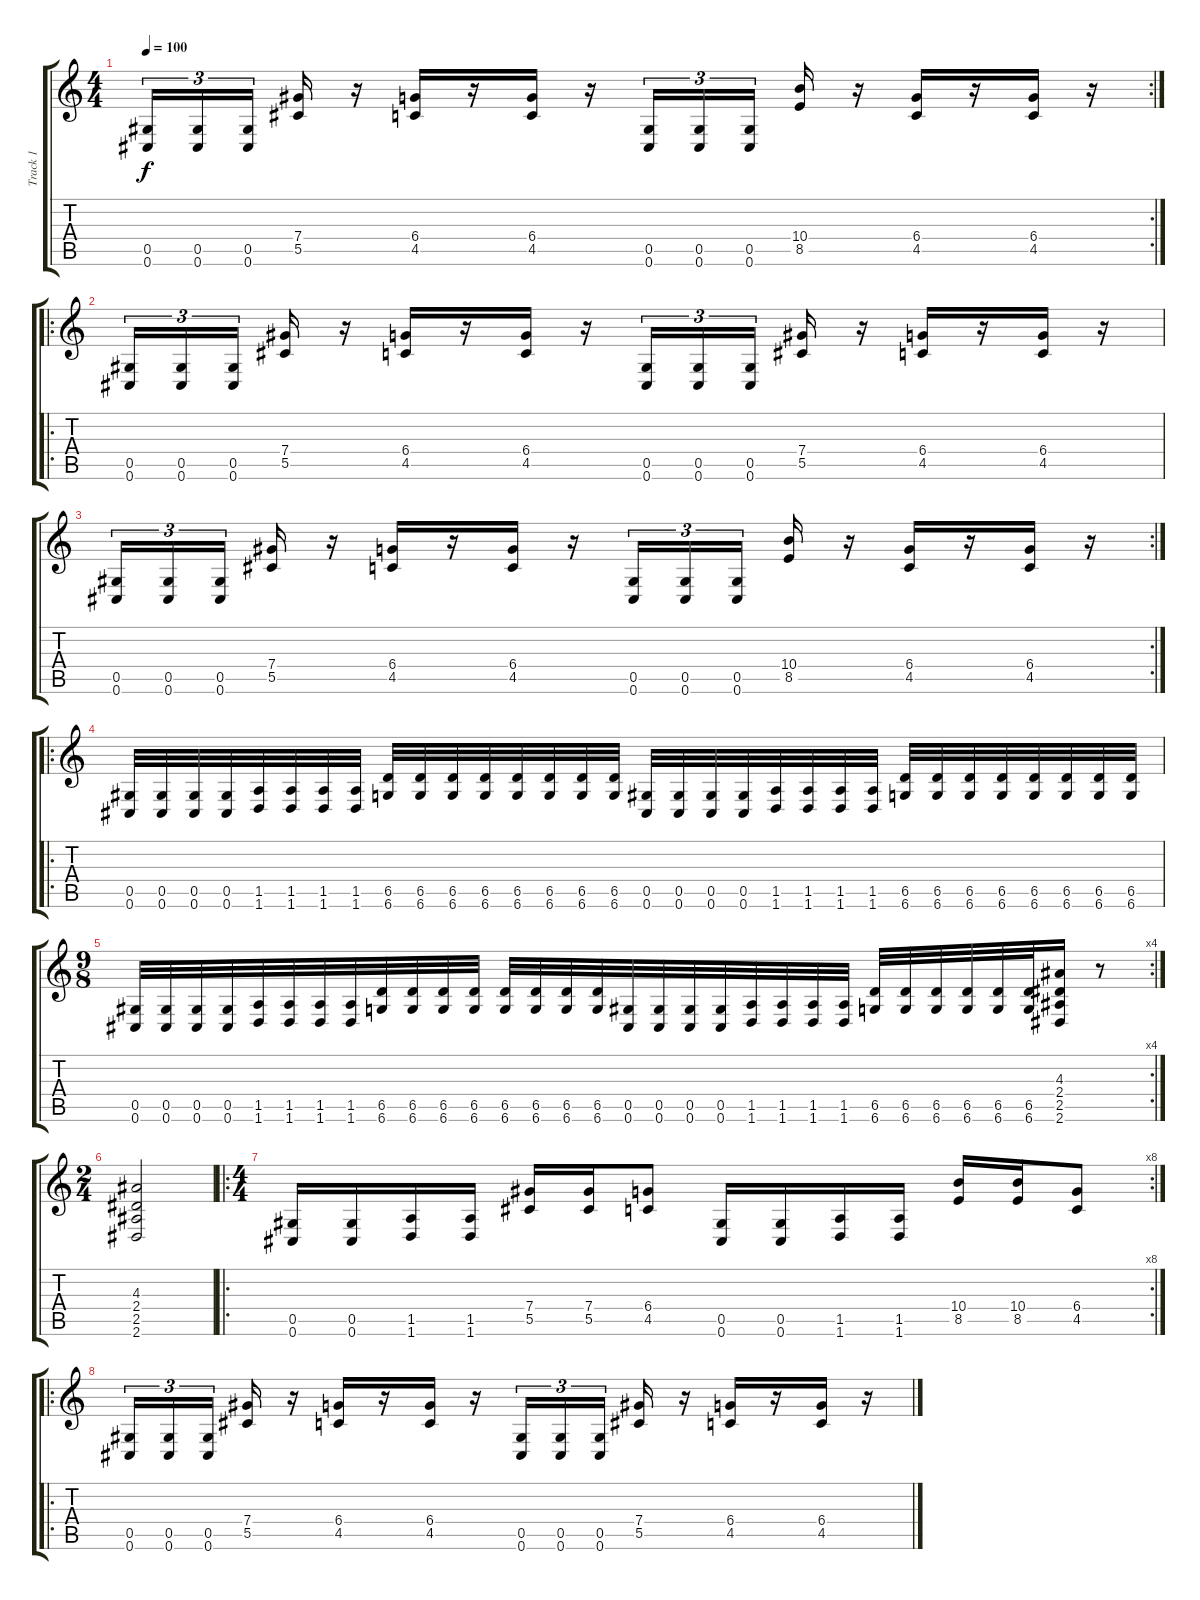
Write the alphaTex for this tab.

\track ("Track 1" "Track 1") {instrument distortionguitar}
\staff {score tabs}
\tuning (Eb4 Bb3 Gb3 Db3 Ab2 Db2) {hide}
\rc 2
\ts (4 4)
\tempo 100
\clef g2
\ks c
(0.5 0.6).16{tu (3 2) dy f} (0.5 0.6).16{tu (3 2)} (0.5 0.6).16{tu (3 2)} (7.4 5.5).16 r.16 (6.4 4.5).16 r.16 (6.4 4.5).16 r.16 (0.5 0.6).16{tu (3 2)} (0.5 0.6).16{tu (3 2)} (0.5 0.6).16{tu (3 2)} (10.4 8.5).16 r.16 (6.4 4.5).16 r.16 (6.4 4.5).16 r.16 |
\ro
(0.5 0.6).16{tu (3 2)} (0.5 0.6).16{tu (3 2)} (0.5 0.6).16{tu (3 2)} (7.4 5.5).16 r.16 (6.4 4.5).16 r.16 (6.4 4.5).16 r.16 (0.5 0.6).16{tu (3 2)} (0.5 0.6).16{tu (3 2)} (0.5 0.6).16{tu (3 2)} (7.4 5.5).16 r.16 (6.4 4.5).16 r.16 (6.4 4.5).16 r.16 |
\rc 2
(0.5 0.6).16{tu (3 2)} (0.5 0.6).16{tu (3 2)} (0.5 0.6).16{tu (3 2)} (7.4 5.5).16 r.16 (6.4 4.5).16 r.16 (6.4 4.5).16 r.16 (0.5 0.6).16{tu (3 2)} (0.5 0.6).16{tu (3 2)} (0.5 0.6).16{tu (3 2)} (10.4 8.5).16 r.16 (6.4 4.5).16 r.16 (6.4 4.5).16 r.16 |
\ro
(0.5 0.6).32 (0.5 0.6).32 (0.5 0.6).32 (0.5 0.6).32 (1.5 1.6).32 (1.5 1.6).32 (1.5 1.6).32 (1.5 1.6).32 (6.5 6.6).32 (6.5 6.6).32 (6.5 6.6).32 (6.5 6.6).32 (6.5 6.6).32 (6.5 6.6).32 (6.5 6.6).32 (6.5 6.6).32 (0.5 0.6).32 (0.5 0.6).32 (0.5 0.6).32 (0.5 0.6).32 (1.5 1.6).32 (1.5 1.6).32 (1.5 1.6).32 (1.5 1.6).32 (6.5 6.6).32 (6.5 6.6).32 (6.5 6.6).32 (6.5 6.6).32 (6.5 6.6).32 (6.5 6.6).32 (6.5 6.6).32 (6.5 6.6).32 |
\rc 4
\ts (9 8)
(0.5 0.6).32 (0.5 0.6).32 (0.5 0.6).32 (0.5 0.6).32 (1.5 1.6).32 (1.5 1.6).32 (1.5 1.6).32 (1.5 1.6).32 (6.5 6.6).32 (6.5 6.6).32 (6.5 6.6).32 (6.5 6.6).32 (6.5 6.6).32 (6.5 6.6).32 (6.5 6.6).32 (6.5 6.6).32 (0.5 0.6).32 (0.5 0.6).32 (0.5 0.6).32 (0.5 0.6).32 (1.5 1.6).32 (1.5 1.6).32 (1.5 1.6).32 (1.5 1.6).32 (6.5 6.6).32 (6.5 6.6).32 (6.5 6.6).32 (6.5 6.6).32 (6.5 6.6).32 (6.5 6.6).32 (4.3 2.4 2.5 2.6).16 r.8 |
\ts (2 4)
(4.3 2.4 2.5 2.6).2 |
\ro
\rc 8
\ts (4 4)
(0.5 0.6).16 (0.5 0.6).16 (1.5 1.6).16 (1.5 1.6).16 (7.4 5.5).16 (7.4 5.5).16 (6.4 4.5).8 (0.5 0.6).16 (0.5 0.6).16 (1.5 1.6).16 (1.5 1.6).16 (10.4 8.5).16 (10.4 8.5).16 (6.4 4.5).8 |
\ro
(0.5 0.6).16{tu (3 2)} (0.5 0.6).16{tu (3 2)} (0.5 0.6).16{tu (3 2)} (7.4 5.5).16 r.16 (6.4 4.5).16 r.16 (6.4 4.5).16 r.16 (0.5 0.6).16{tu (3 2)} (0.5 0.6).16{tu (3 2)} (0.5 0.6).16{tu (3 2)} (7.4 5.5).16 r.16 (6.4 4.5).16 r.16 (6.4 4.5).16 r.16
